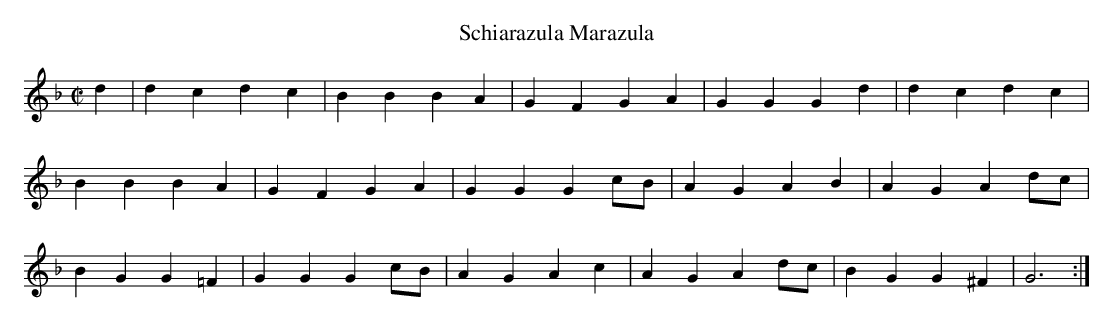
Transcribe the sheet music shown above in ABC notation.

X:1
T:Schiarazula Marazula
M:C|
L:1/4
K:F
d | d c d c | B B B A | G F G A | G G G d | d c d c |
B B B A | G F G A | G G G c/B/ | A G A B | A G A d/c/ |
B G G =F | G G G c/B/ | A G A c | A G A d/c/ | B G G ^F | G3 :|
